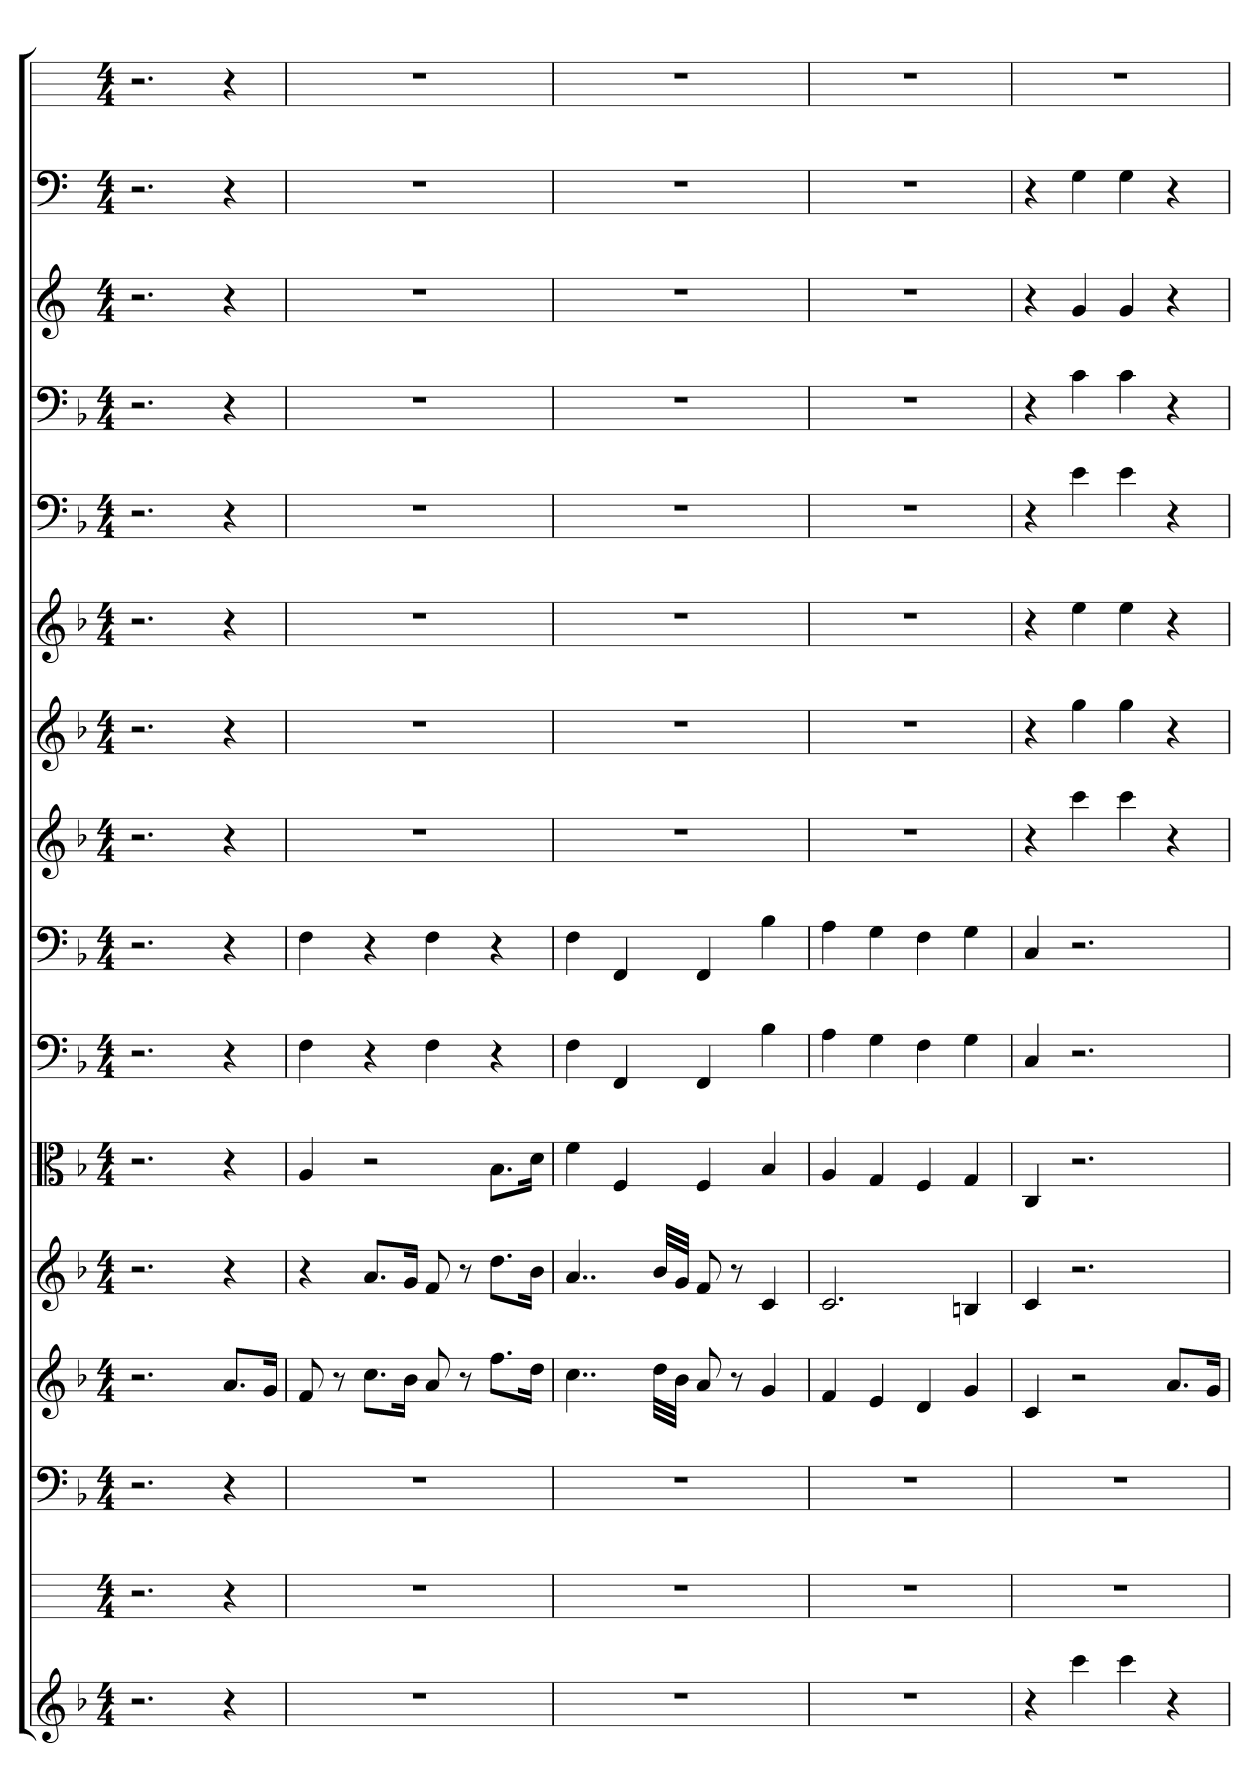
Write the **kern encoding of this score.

**kern	**kern	**kern	**kern	**kern	**kern	**kern	**kern	**kern	**kern	**kern	**kern	**kern	**kern	**kern	**kern
*part16	*part15	*part14	*part13	*part12	*part11	*part10	*part9	*part8	*part7	*part6	*part5	*part4	*part3	*part2	*part1
*staff16	*staff15	*staff14	*staff13	*staff12	*staff11	*staff10	*staff9	*staff8	*staff7	*staff6	*staff5	*staff4	*staff3	*staff2	*staff1
*	*	*clefF4	*	*	*clefC3	*clefF4	*clefF4	*	*	*	*clefF4	*clefF4	*	*	*
*k[b-]	*k[]	*k[b-]	*k[b-]	*k[b-]	*k[b-]	*k[b-]	*k[b-]	*k[b-]	*k[b-]	*k[b-]	*k[b-]	*k[b-]	*k[]	*k[]	*k[]
*M4/4	*M4/4	*M4/4	*M4/4	*M4/4	*M4/4	*M4/4	*M4/4	*M4/4	*M4/4	*M4/4	*M4/4	*M4/4	*M4/4	*M4/4	*M4/4
=	=	=	=	=	=	=	=	=	=	=	=	=	=	=	=
2.r	2.r	2.r	2.r	2.r	2.r	2.r	2.r	2.r	2.r	2.r	2.r	2.r	2.r	2.r	2.r
4r	4r	4r	8.aL	4r	4r	4r	4r	4r	4r	4r	4r	4r	4r	4r	4r
.	.	.	16gJk	.	.	.	.	.	.	.	.	.	.	.	.
=1	=1	=1	=1	=1	=1	=1	=1	=1	=1	=1	=1	=1	=1	=1	=1
1r	1r	1r	8f	4r	4A	4F	4F	1r	1r	1r	1r	1r	1r	1r	1r
.	.	.	8r	.	.	.	.	.	.	.	.	.	.	.	.
.	.	.	8.ccL	8.aL	2r	4r	4r	.	.	.	.	.	.	.	.
.	.	.	16b-Jk	16gJk	.	.	.	.	.	.	.	.	.	.	.
.	.	.	8a	8f	.	4F	4F	.	.	.	.	.	.	.	.
.	.	.	8r	8r	.	.	.	.	.	.	.	.	.	.	.
.	.	.	8.ffL	8.ddL	8.B-\L	4r	4r	.	.	.	.	.	.	.	.
.	.	.	16ddJk	16b-Jk	16d\Jk	.	.	.	.	.	.	.	.	.	.
=2	=2	=2	=2	=2	=2	=2	=2	=2	=2	=2	=2	=2	=2	=2	=2
1r	1r	1r	4..cc	4..a	4f	4F	4F	1r	1r	1r	1r	1r	1r	1r	1r
.	.	.	.	.	4F	4FF	4FF	.	.	.	.	.	.	.	.
.	.	.	32ddLLL	32b-LLL	.	.	.	.	.	.	.	.	.	.	.
.	.	.	32b-JJJ	32gJJJ	.	.	.	.	.	.	.	.	.	.	.
.	.	.	8a	8f	4F	4FF	4FF	.	.	.	.	.	.	.	.
.	.	.	8r	8r	.	.	.	.	.	.	.	.	.	.	.
.	.	.	4g	4c	4B-	4B-	4B-	.	.	.	.	.	.	.	.
=3	=3	=3	=3	=3	=3	=3	=3	=3	=3	=3	=3	=3	=3	=3	=3
1r	1r	1r	4f	2.c	4A	4A	4A	1r	1r	1r	1r	1r	1r	1r	1r
.	.	.	4e	.	4G	4G	4G	.	.	.	.	.	.	.	.
.	.	.	4d	.	4F	4F	4F	.	.	.	.	.	.	.	.
.	.	.	4g	4Bn	4G	4G	4G	.	.	.	.	.	.	.	.
=4	=4	=4	=4	=4	=4	=4	=4	=4	=4	=4	=4	=4	=4	=4	=4
4r	1r	1r	4c	4c	4C	4C	4C	4r	4r	4r	4r	4r	4r	4r	1r
4ccc	.	.	2r	2.r	2.r	2.r	2.r	4ccc	4gg	4ee	4e	4c	4g	4G	.
4ccc	.	.	.	.	.	.	.	4ccc	4gg	4ee	4e	4c	4g	4G	.
4r	.	.	8.aL	.	.	.	.	4r	4r	4r	4r	4r	4r	4r	.
.	.	.	16gJk	.	.	.	.	.	.	.	.	.	.	.	.
=	=	=	=	=	=	=	=	=	=	=	=	=	=	=	=
*-	*-	*-	*-	*-	*-	*-	*-	*-	*-	*-	*-	*-	*-	*-	*-
